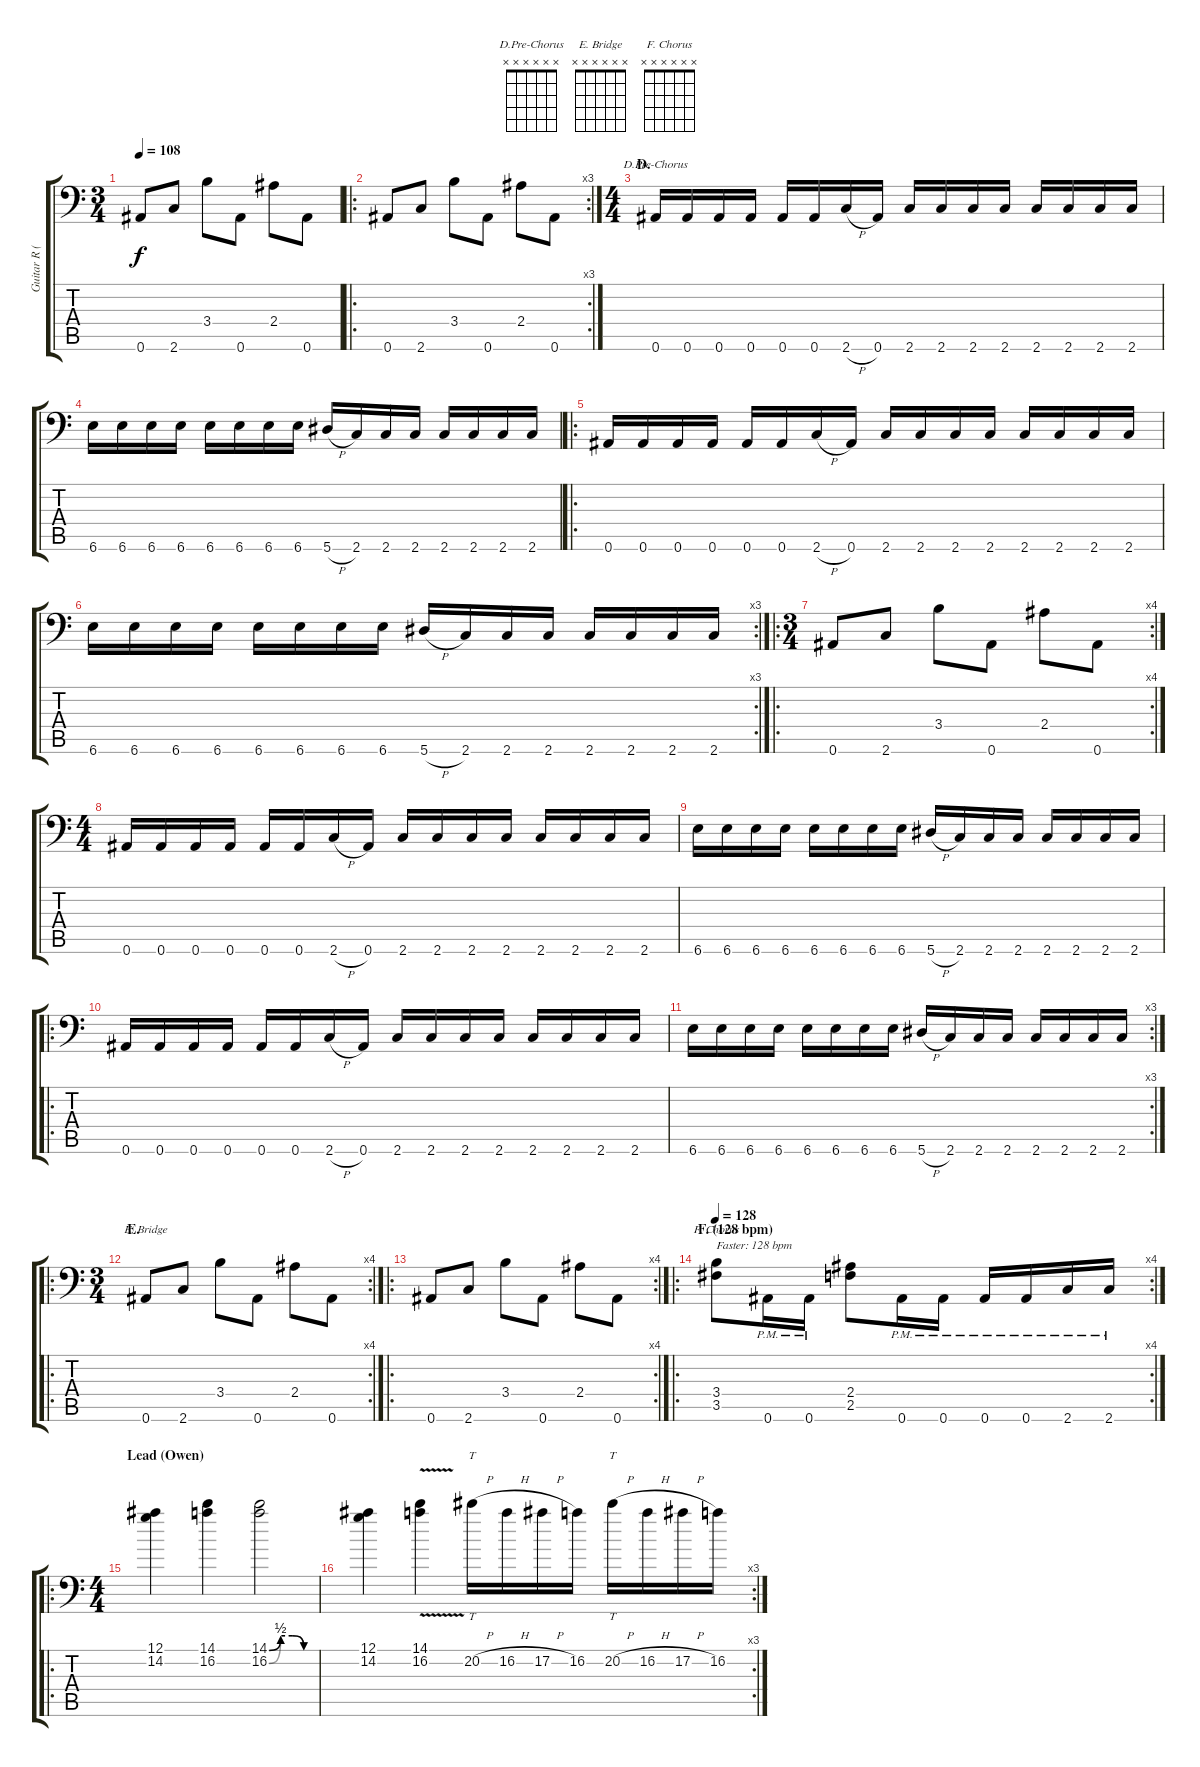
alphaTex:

\track ("Guitar R (Owen)" "Guitar R (") {instrument distortionguitar}
\staff {score tabs}
\tuning (Bb3 F3 Db3 Ab2 Eb2 Bb1) {hide}
\chord ("D.Pre-Chorus" x x x x x x)
\chord ("E. Bridge" x x x x x x)
\chord ("F. Chorus" x x x x x x)
\ts (3 4)
\tempo 108
\clef f4
\ks c
0.6.8{dy f} 2.6.8 3.4.8 0.6.8 2.4.8 0.6.8 |
\ro
\rc 3
0.6.8 2.6.8 3.4.8 0.6.8 2.4.8 0.6.8 |
\ts (4 4)
\section ("" "D.")
0.6.16{ch "D.Pre-Chorus"} 0.6.16 0.6.16 0.6.16 0.6.16 0.6.16 2.6{h}.16 0.6.16 2.6.16 2.6.16 2.6.16 2.6.16 2.6.16 2.6.16 2.6.16 2.6.16 |
6.6.16 6.6.16 6.6.16 6.6.16 6.6.16 6.6.16 6.6.16 6.6.16 5.6{h}.16 2.6.16 2.6.16 2.6.16 2.6.16 2.6.16 2.6.16 2.6.16 |
\ro
0.6.16 0.6.16 0.6.16 0.6.16 0.6.16 0.6.16 2.6{h}.16 0.6.16 2.6.16 2.6.16 2.6.16 2.6.16 2.6.16 2.6.16 2.6.16 2.6.16 |
\rc 3
6.6.16 6.6.16 6.6.16 6.6.16 6.6.16 6.6.16 6.6.16 6.6.16 5.6{h}.16 2.6.16 2.6.16 2.6.16 2.6.16 2.6.16 2.6.16 2.6.16 |
\ro
\rc 4
\ts (3 4)
0.6.8 2.6.8 3.4.8 0.6.8 2.4.8 0.6.8 |
\ts (4 4)
0.6.16 0.6.16 0.6.16 0.6.16 0.6.16 0.6.16 2.6{h}.16 0.6.16 2.6.16 2.6.16 2.6.16 2.6.16 2.6.16 2.6.16 2.6.16 2.6.16 |
6.6.16 6.6.16 6.6.16 6.6.16 6.6.16 6.6.16 6.6.16 6.6.16 5.6{h}.16 2.6.16 2.6.16 2.6.16 2.6.16 2.6.16 2.6.16 2.6.16 |
\ro
0.6.16 0.6.16 0.6.16 0.6.16 0.6.16 0.6.16 2.6{h}.16 0.6.16 2.6.16 2.6.16 2.6.16 2.6.16 2.6.16 2.6.16 2.6.16 2.6.16 |
\rc 3
6.6.16 6.6.16 6.6.16 6.6.16 6.6.16 6.6.16 6.6.16 6.6.16 5.6{h}.16 2.6.16 2.6.16 2.6.16 2.6.16 2.6.16 2.6.16 2.6.16 |
\ro
\rc 4
\ts (3 4)
\section ("" "E.")
0.6.8{ch "E. Bridge"} 2.6.8 3.4.8 0.6.8 2.4.8 0.6.8 |
\ro
\rc 4
0.6.8 2.6.8 3.4.8 0.6.8 2.4.8 0.6.8 |
\ro
\rc 4
\section ("" "F. (128 bpm)")
\tempo 128
(3.4 3.5).8{ch "F. Chorus" txt "Faster: 128 bpm"} 0.6{pm}.16 0.6{pm}.16 (2.4 2.5).8 0.6{pm}.16 0.6{pm}.16 0.6{pm}.16 0.6{pm}.16 2.6{pm}.16 2.6{pm}.16 |
\ro
\ts (4 4)
\section ("" "Lead (Owen)")
(12.1 14.2).4 (14.1 16.2).4 (14.1{be (custom 0 0 15 2 30 2 45 0 60 0)} 16.2{be (custom 0 0 15 2 30 2 45 0 60 0)}).2 |
\rc 3
(12.1 14.2).4 (14.1 16.2{v}).4 20.2{h}.16{tt} 16.2{h}.16 17.2{h}.16 16.2.16 20.2{h}.16{tt} 16.2{h}.16 17.2{h}.16 16.2.16
